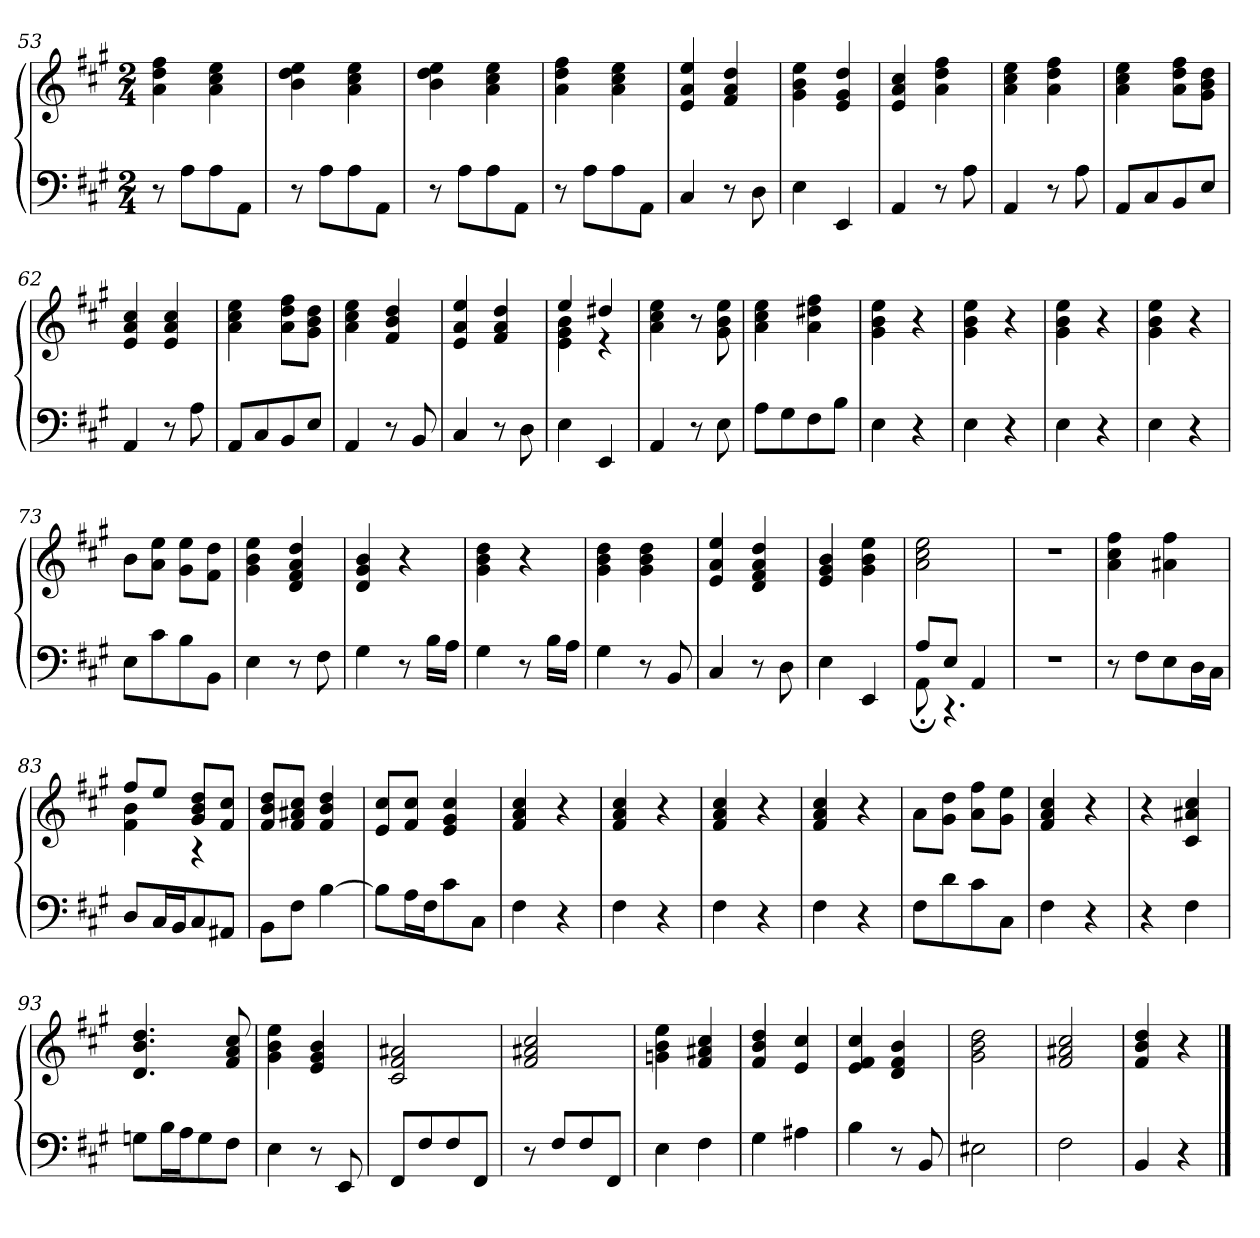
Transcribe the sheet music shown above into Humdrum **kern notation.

**kern	**kern
*part1	*part1
*staff2	*staff1
*clefF4	*clefG2
*k[f#c#g#]	*k[f#c#g#]
*M2/4	*M2/4
=53	=53
8r	4a 4dd 4ff#
8AL	.
8A	4a 4cc# 4ee
8AAJ	.
=54	=54
8r	4b 4dd 4ee
8AL	.
8A	4a 4cc# 4ee
8AAJ	.
=55	=55
8r	4b 4dd 4ee
8AL	.
8A	4a 4cc# 4ee
8AAJ	.
!!LO:PB:g=z
=56	=56
8r	4a 4dd 4ff#
8AL	.
8A	4a 4cc# 4ee
8AAJ	.
=57	=57
4C#	4e 4a 4ee
8r	4f# 4a 4dd
8D	.
=58	=58
4E	4g# 4b 4ee
4EE	4e 4g# 4dd
=59	=59
4AA	4e 4a 4cc#
8r	4a 4dd 4ff#
8A	.
=60	=60
4AA	4a 4cc# 4ee
8r	4a 4dd 4ff#
8A	.
=61	=61
8AAL	4a 4cc# 4ee
8C#	.
8BB	8a 8dd 8ff#L
8EJ	8g# 8b 8ddJ
=62	=62
4AA	4e 4a 4cc#
8r	4e 4a 4cc#
8A	.
=63	=63
8AAL	4a 4cc# 4ee
8C#	.
8BB	8a 8dd 8ff#L
8EJ	8g# 8b 8ddJ
=64	=64
4AA	4a 4cc# 4ee
8r	4f# 4b 4dd
8BB	.
!!LO:LB:g=z
=65	=65
4C#	4e 4a 4ee
8r	4f# 4a 4dd
8D	.
=66	=66
*	*^
4E	4e\ 4g#\ 4b\	4ee/
4EE	4dd#X/	4r
*	*v	*v
=67	=67
4AA	4a 4cc# 4ee
8r	8r
8E	8g# 8b 8ee
=68	=68
8AL	4a 4cc# 4ee
8G#	.
8F#	4a 4dd#X 4ff#
8BJ	.
=69	=69
4E	4g# 4b 4ee
4r	4r
=70	=70
4E	4g# 4b 4ee
4r	4r
=71	=71
4E	4g# 4b 4ee
4r	4r
=72	=72
4E	4g# 4b 4ee
4r	4r
=73	=73
8EL	8bL
8c#	8a 8eeJ
8B	8g# 8eeL
8BBJ	8f# 8ddJ
=74	=74
4E	4g# 4b 4ee
8r	4d 4f# 4a 4dd
8F#	.
!!LO:LB:g=z
=75	=75
4G#	4d 4g# 4b
8r	4r
16BLL	.
16AJJ	.
=76	=76
4G#	4g# 4b 4dd
8r	4r
16BLL	.
16AJJ	.
=77	=77
4G#	4g# 4b 4dd
8r	4g# 4b 4dd
8BB	.
=78	=78
4C#	4e 4a 4ee
8r	4d 4f# 4a 4dd
8D	.
=79	=79
4E	4e 4g# 4b
4EE	4g# 4b 4ee
=80	=80
*^	*
8A/L	8AA;\	2a 2cc# 2ee
8E/J	4.r	.
4AA	.	.
*v	*v	*
=81	=81
2r	2r
=82	=82
8r	4a 4cc# 4ff#
8F#L	.
8E	4a#X 4ff#
16DL	.
16C#JJ	.
!!LO:LB:g=z
=83	=83
*	*^
8DL	4f#\ 4b\	8ff#/L
16C#L	.	8ee/J
16BBJ	.	.
8C#	8g# 8b 8ddL	4r
8AA#XJ	8f# 8cc#J	.
*	*v	*v
=84	=84
8BBL	8f# 8b 8ddL
8F#J	8f# 8a#X 8cc#J
[4B	4f# 4b 4dd
=85	=85
8BL]	8e 8cc#L
16AL	8f# 8cc#J
16F#J	.
8c#	4e 4g# 4cc#
8C#J	.
=86	=86
4F#	4f# 4a 4cc#
4r	4r
=87	=87
4F#	4f# 4a 4cc#
4r	4r
=88	=88
4F#	4f# 4a 4cc#
4r	4r
=89	=89
4F#	4f# 4a 4cc#
4r	4r
=90	=90
8F#L	8aL
8d	8g# 8ddJ
8c#	8a 8ff#L
8C#J	8g# 8eeJ
!!LO:LB:g=z
=91	=91
4F#	4f# 4a 4cc#
4r	4r
=92	=92
4r	4r
4F#	4c# 4a#X 4cc#
=93	=93
8GnL	4.d 4.b 4.dd
16BL	.
16AJ	.
8G	.
8F#J	8f# 8a 8cc#
=94	=94
4E	4g# 4b 4ee
8r	4e 4g# 4b
8EE	.
=95	=95
8FF#L	2c# 2f# 2a#X
8F#	.
8F#	.
8FF#J	.
=96	=96
8r	2f# 2a#X 2cc#
8F#L	.
8F#	.
8FF#J	.
=97	=97
4E	4gn 4b 4ee
4F#	4f# 4a#X 4cc#
=98	=98
4G#	4f# 4b 4dd
4A#X	4e 4cc#
!!LO:LB:g=z
=99	=99
4B	4e 4f# 4cc#
8r	4d 4f# 4b
8BB	.
=100	=100
2E#X	2g# 2b 2dd
=101	=101
2F#	2f# 2a#X 2cc#
=102	=102
4BB	4f# 4b 4dd
4r	4r
==	==
*-	*-
